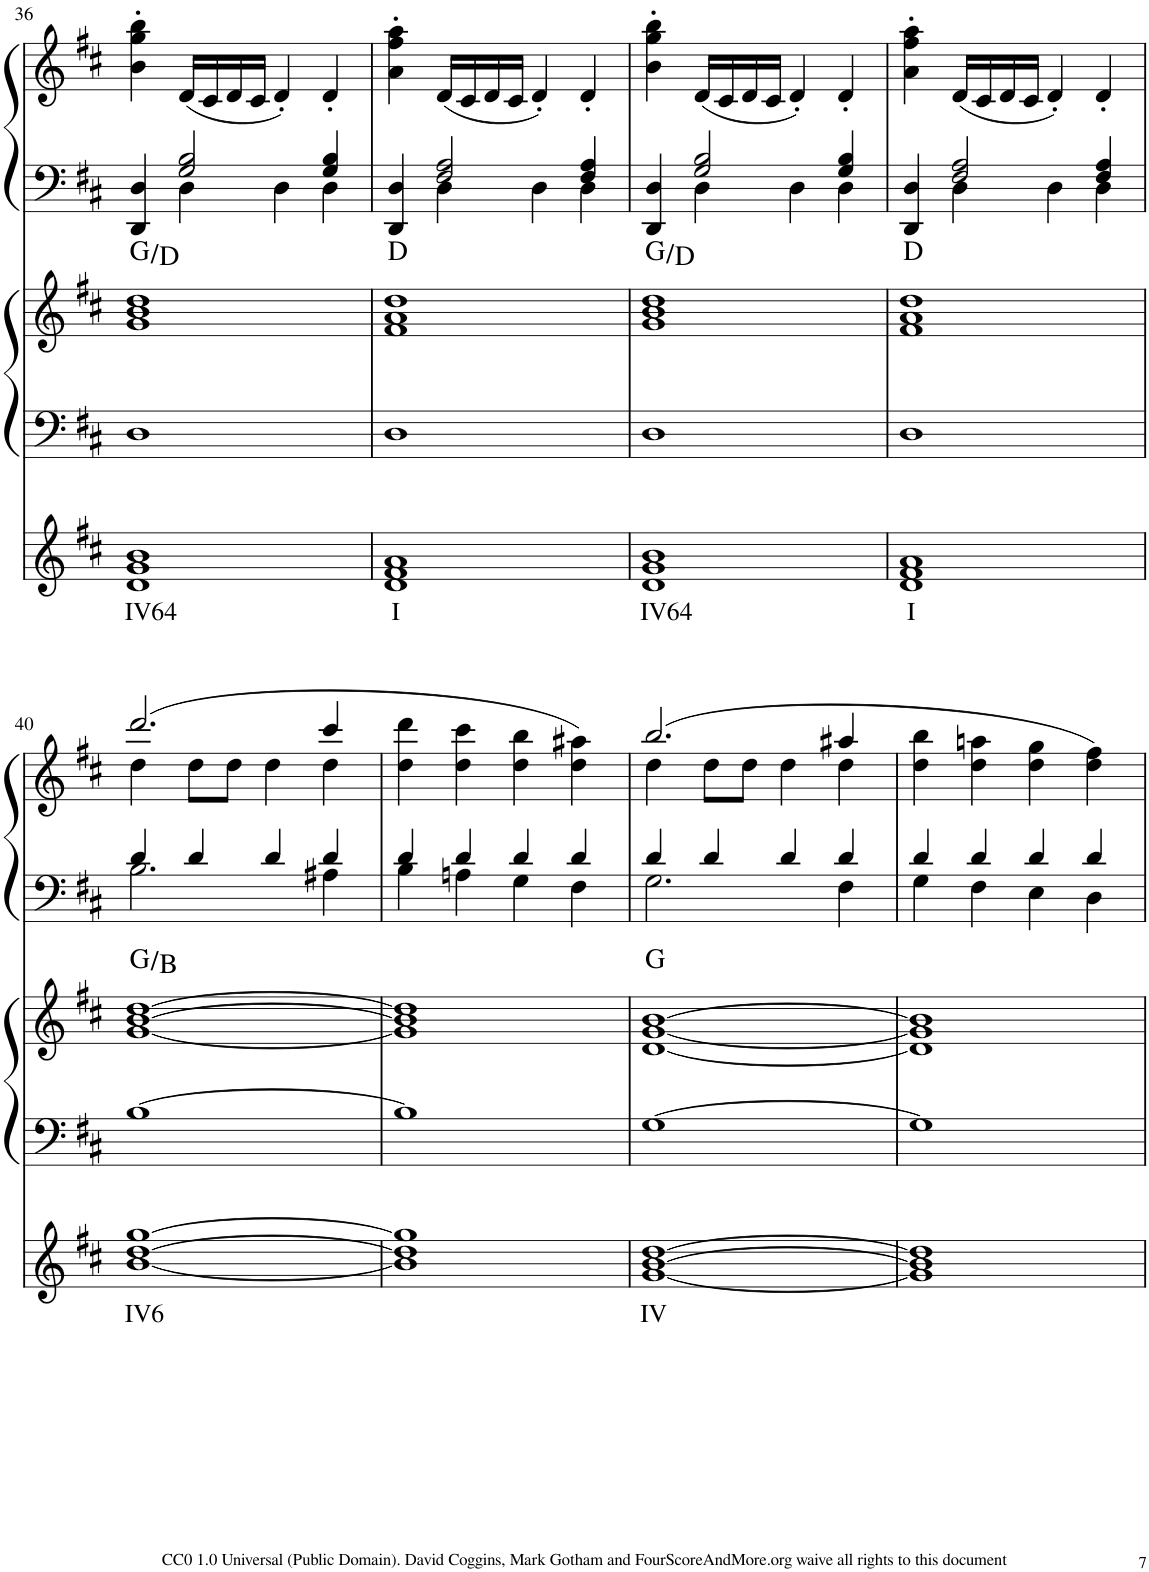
**kern	**text	**kern	**kern	**harte	**kern	**kern
*part3	*part3	*part2	*part2	*part2	*part1	*part1
*staff5	*staff5	*staff4	*staff3	*	*staff2	*staff1
*I"One-stave chords + Roman numerals	*	*I"Chordal reduction and symbols	*	*	*I"Reduced Score	*
!!LO:PB:g=z
*clefG2	*	*clefF4	*clefG2	*	*clefF4	*clefG2
*k[f#c#]	*	*k[f#c#]	*k[f#c#]	*	*k[f#c#]	*k[f#c#]
*	*	*D:	*D:	*	*D:	*D:
*M2/2	*	*M2/2	*M2/2	*	*M2/2	*M2/2
*met(c|)	*	*met(c|)	*met(c|)	*	*met(c|)	*met(c|)
=36	=36	=36	=36	=36	=36	=36
!	!LO:LY:b	!	!	!	!	!
*	*	*	*	*	*^	*
1d 1g 1b	IV64	1D	1g 1b 1dd	G:maj/5	4DD/ 4D/	4ryy	4b\' 4gg\' 4bb\'
.	.	.	.	.	2G/ 2B/	4D\	(16d/LL
.	.	.	.	.	.	.	16c#/
.	.	.	.	.	.	.	16d/
.	.	.	.	.	.	.	16c#/JJ
.	.	.	.	.	.	4D\	4d'/)
.	.	.	.	.	4G/ 4B/	4D\	4d'/
=37	=37	=37	=37	=37	=37	=37	=37
!	!LO:LY:b	!	!	!	!	!	!
*	*	*	*^	*	*	*	*
1d 1f# 1a	I	1D	1a 1dd	1f#	D:maj	4DD/ 4D/	4ryy	4a\' 4ff#\' 4aa\'
.	.	.	.	.	.	2F#/ 2A/	4D\	(16d/LL
.	.	.	.	.	.	.	.	16c#/
.	.	.	.	.	.	.	.	16d/
.	.	.	.	.	.	.	.	16c#/JJ
.	.	.	.	.	.	.	4D\	4d'/)
.	.	.	.	.	.	4F#/ 4A/	4D\	4d'/
*	*	*	*v	*v	*	*	*	*
=38	=38	=38	=38	=38	=38	=38	=38
!	!LO:LY:b	!	!	!	!	!	!
1d 1g 1b	IV64	1D	1g 1b 1dd	G:maj/5	4DD/ 4D/	4ryy	4b\' 4gg\' 4bb\'
.	.	.	.	.	2G/ 2B/	4D\	(16d/LL
.	.	.	.	.	.	.	16c#/
.	.	.	.	.	.	.	16d/
.	.	.	.	.	.	.	16c#/JJ
.	.	.	.	.	.	4D\	4d'/)
.	.	.	.	.	4G/ 4B/	4D\	4d'/
=39	=39	=39	=39	=39	=39	=39	=39
!	!LO:LY:b	!	!	!	!	!	!
*	*	*	*^	*	*	*	*
1d 1f# 1a	I	1D	1a 1dd	1f#	D:maj	4DD/ 4D/	4ryy	4a\' 4ff#\' 4aa\'
.	.	.	.	.	.	2F#/ 2A/	4D\	(16d/LL
.	.	.	.	.	.	.	.	16c#/
.	.	.	.	.	.	.	.	16d/
.	.	.	.	.	.	.	.	16c#/JJ
.	.	.	.	.	.	.	4D\	4d'/)
.	.	.	.	.	.	4F#/ 4A/	4D\	4d'/
*	*	*	*v	*v	*	*	*	*
!!LO:LB:g=z
=40	=40	=40	=40	=40	=40	=40	=40
!	!LO:LY:b	!	!	!	!	!	!
*	*	*	*	*	*	*	*^
[1b [1dd [1gg	IV6	[1B	[1g [1b [1dd	G:maj/3	4d/	2.B\	(2.ddd/	4dd\
.	.	.	.	.	4d/	.	.	8dd\L
.	.	.	.	.	.	.	.	8dd\J
.	.	.	.	.	4d/	.	.	4dd\
.	.	.	.	.	4d/	4A#X\	4ccc#/	4dd\
*	*	*	*	*	*	*	*v	*v
=41	=41	=41	=41	=41	=41	=41	=41
1b] 1dd] 1gg]	.	1B]	1g] 1b] 1dd]	.	4d/	4B\	4dd\ 4ddd\
.	.	.	.	.	4d/	4An\	4dd\ 4ccc#\
.	.	.	.	.	4d/	4G\	4dd\ 4bb\
.	.	.	.	.	4d/	4F#\	4dd\ 4aa#X\)
=42	=42	=42	=42	=42	=42	=42	=42
!	!LO:LY:b	!	!	!	!	!	!
*	*	*	*	*	*	*	*^
[1g [1b [1dd	IV	[1G	[1d [1g [1b	G:maj	4d/	2.G\	(2.bb/	4dd\
.	.	.	.	.	4d/	.	.	8dd\L
.	.	.	.	.	.	.	.	8dd\J
.	.	.	.	.	4d/	.	.	4dd\
.	.	.	.	.	4d/	4F#\	4aa#X/	4dd\
*	*	*	*	*	*	*	*v	*v
=43	=43	=43	=43	=43	=43	=43	=43
1g] 1b] 1dd]	.	1G]	1d] 1g] 1b]	.	4d/	4G\	4dd\ 4bb\
.	.	.	.	.	4d/	4F#\	4dd\ 4aan\
.	.	.	.	.	4d/	4E\	4dd\ 4gg\
.	.	.	.	.	4d/	4D\	4dd\ 4ff#\)
*	*	*	*	*	*v	*v	*
=	=	=	=	=	=	=
*-	*-	*-	*-	*-	*-	*-
